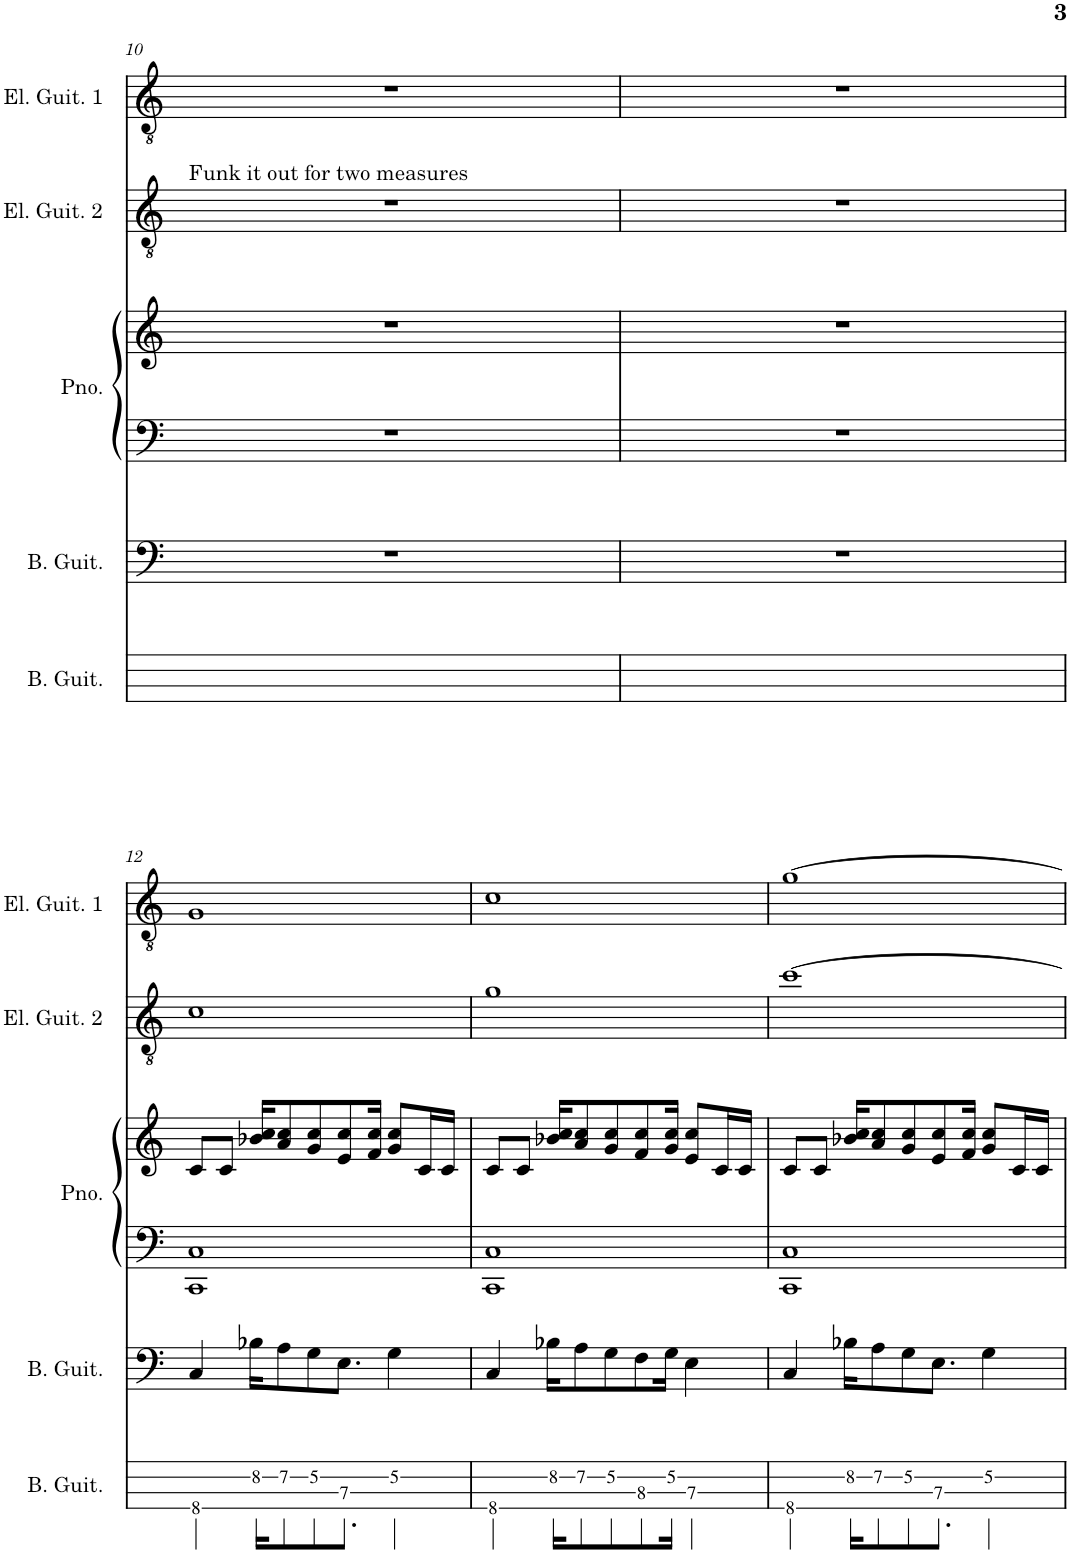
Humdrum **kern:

**kern	**kern	**kern	**kern	**kern	**kern
*part5	*part4	*part3	*part3	*part2	*part1
*staff6	*staff5	*staff4	*staff3	*staff2	*staff1
*I"Bass Guitar	*I"Bass Guitar	*I"Piano	*	*I"Electric Guitar 2	*I"Electric Guitar 1
*I'B. Guit.	*I'B. Guit.	*I'Pno.	*	*I'El. Guit. 2	*I'El. Guit. 1
!!LO:PB:g=z
*	*clefF4	*clefF4	*clefG2	*clefGv2	*clefGv2
*Trd7c12	*Trd7c12	*	*	*	*
*k[]	*k[]	*k[]	*k[]	*k[]	*k[]
*M4/4	*M4/4	*M4/4	*M4/4	*M4/4	*M4/4
=10	=10	=10	=10	=10	=10
!	!	!	!	!LO:TX:a:t=Funk it out for two measures	!
1r	1r	1r	1r	1r	1r
=11	=11	=11	=11	=11	=11
1r	1r	1r	1r	1r	1r
!!LO:LB:g=z
=12	=12	=12	=12	=12	=12
4C\	4C/	1CC 1C	8c/L	1c	1G
.	.	.	8c/J	.	.
16B-X\KL	16B-X\KL	.	16b-X/ 16cc/KL	.	.
8A\	8A\	.	8a/ 8cc/	.	.
8G\	8G\	.	8g/ 8cc/	.	.
8.E\J	8.E\J	.	8e/ 8cc/	.	.
.	.	.	16f/ 16cc/Jk	.	.
4G\	4G\	.	8g/ 8cc/L	.	.
.	.	.	16c/L	.	.
.	.	.	16c/JJ	.	.
=13	=13	=13	=13	=13	=13
4C\	4C/	1CC 1C	8c/L	1g	1c
.	.	.	8c/J	.	.
16B-X\KL	16B-X\KL	.	16b-X/ 16cc/KL	.	.
8A\	8A\	.	8a/ 8cc/	.	.
8G\	8G\	.	8g/ 8cc/	.	.
8F\	8F\	.	8f/ 8cc/	.	.
16G\Jk	16G\Jk	.	16g/ 16cc/Jk	.	.
4E\	4E\	.	8e/ 8cc/L	.	.
.	.	.	16c/L	.	.
.	.	.	16c/JJ	.	.
=14	=14	=14	=14	=14	=14
4C\	4C/	1CC 1C	8c/L	[1cc	[1g
.	.	.	8c/J	.	.
16B-X\KL	16B-X\KL	.	16b-X/ 16cc/KL	.	.
8A\	8A\	.	8a/ 8cc/	.	.
8G\	8G\	.	8g/ 8cc/	.	.
8.E\J	8.E\J	.	8e/ 8cc/	.	.
.	.	.	16f/ 16cc/Jk	.	.
4G\	4G\	.	8g/ 8cc/L	.	.
.	.	.	16c/L	.	.
.	.	.	16c/JJ	.	.
=	=	=	=	=	=
*-	*-	*-	*-	*-	*-
